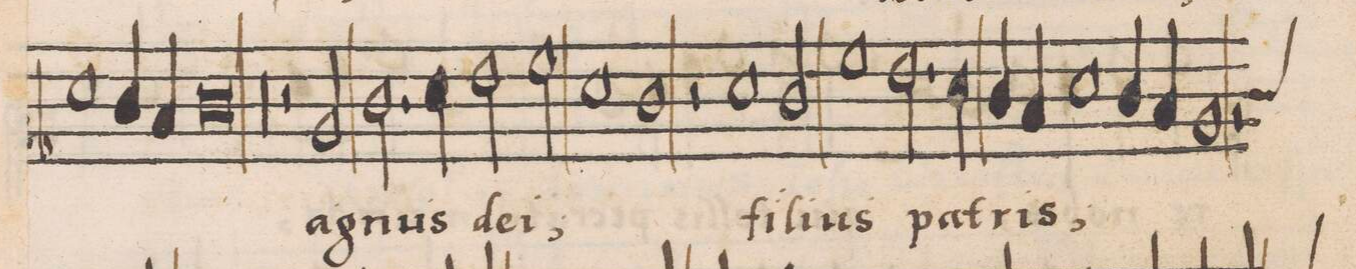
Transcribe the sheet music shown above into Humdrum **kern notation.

**kern	**text
*I"CANTVS	*
*clefC2	*
*k[b-]	*
*met(C|)	*
*M2/1	*
1f\	.
4e/	.
4d/	.
=74-	=74-
0e\	.
=75-	=75-
00r	.
=76-	=76-
=77-	=77-
2r	.
2c/	a-
2.e\	-gnus
4f\	.
=78-	=78-
2g\	de-
2a\	.
1f\	.
=79-	=79-
1e\	-i,
2r	.
1f\	fi-
=80-	=80-
2e/	-li-
1a\	-us
=81-	=81-
2.g\	pa-
4f\	.
4e/	-tris,
4d/	.
1f\	.
=82-	=82-
4e/	.
4d/	.
1c/	.
=83-	=83-
*custos:e	*
2r	.
*-	*-
